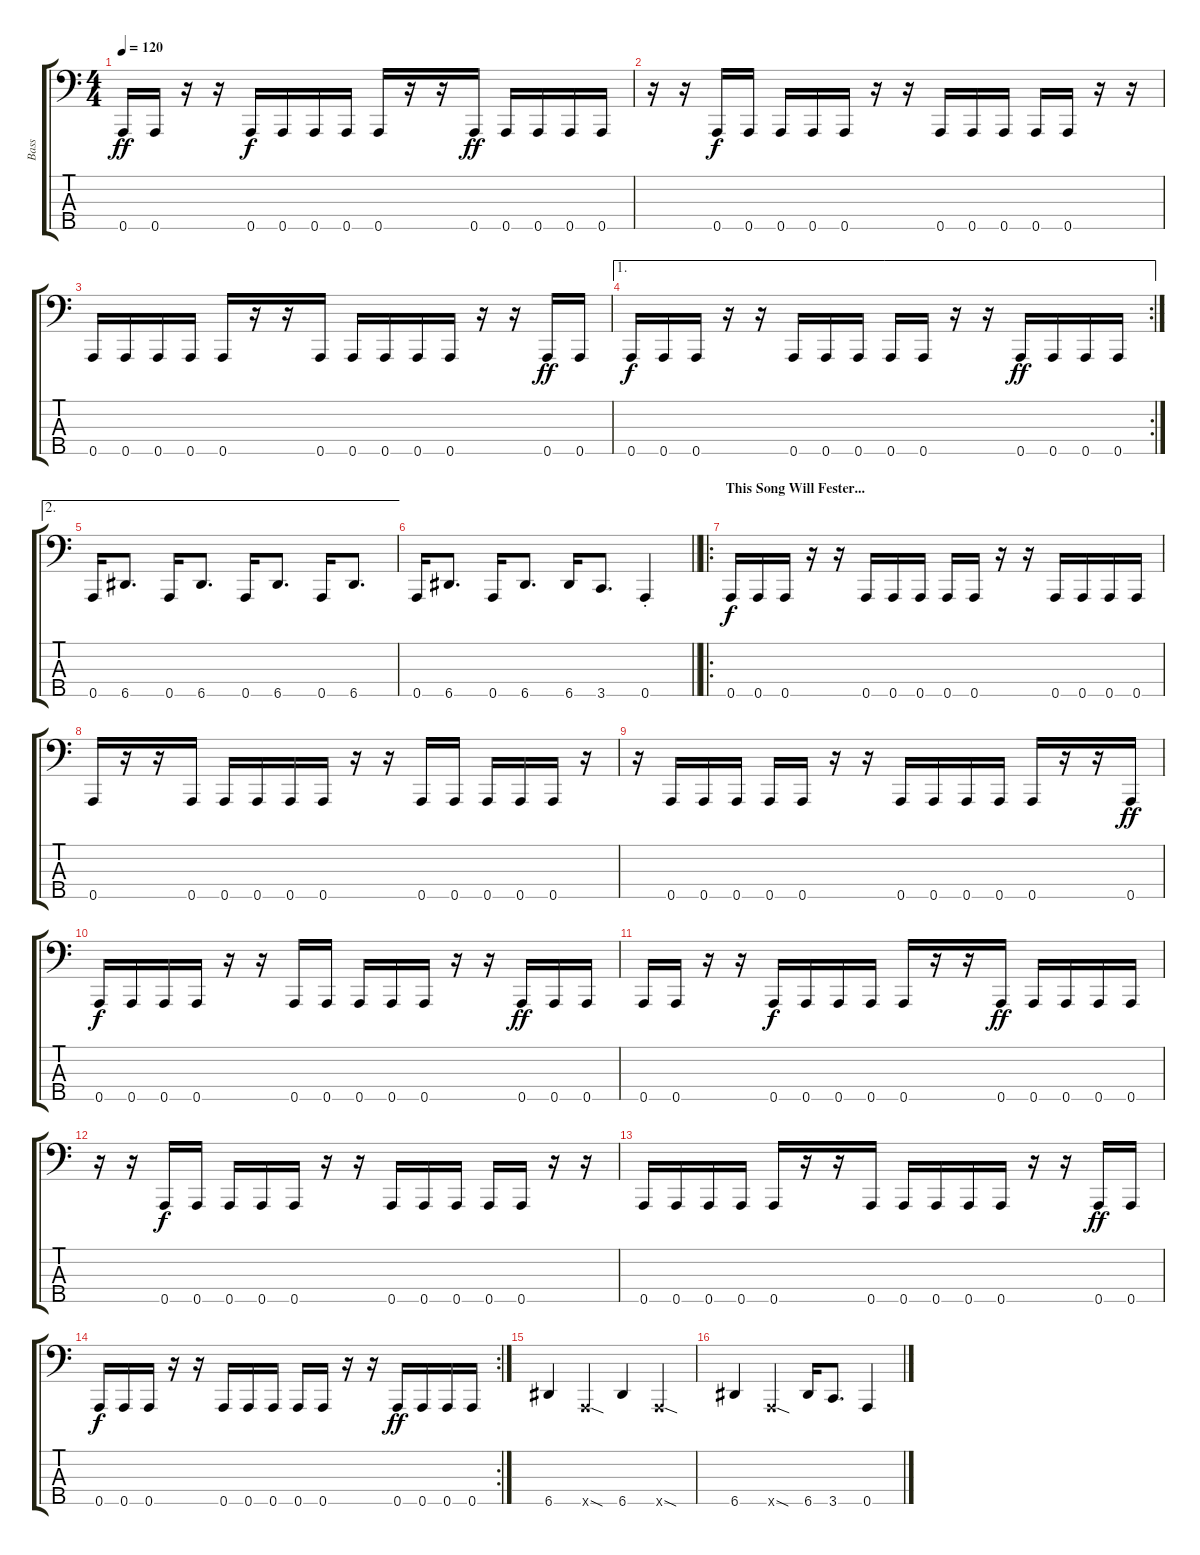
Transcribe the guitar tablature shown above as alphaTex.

\track ("Bass" "Bass") {instrument distortionguitar}
\staff {score tabs}
\tuning (G2 D2 A1 E1 A0) {hide}
\ts (4 4)
\tempo 120
\clef f4
\ks c
0.5.16{dy ff} 0.5.16 r.16 r.16 0.5.16{dy f} 0.5.16 0.5.16 0.5.16 0.5.16 r.16 r.16 0.5.16{dy ff} 0.5.16 0.5.16 0.5.16 0.5.16 |
r.16 r.16 0.5.16{dy f} 0.5.16 0.5.16 0.5.16 0.5.16 r.16 r.16 0.5.16 0.5.16 0.5.16 0.5.16 0.5.16 r.16 r.16 |
0.5.16 0.5.16 0.5.16 0.5.16 0.5.16 r.16 r.16 0.5.16 0.5.16 0.5.16 0.5.16 0.5.16 r.16 r.16 0.5.16{dy ff} 0.5.16 |
\ae 1
\rc 2
0.5.16{dy f} 0.5.16 0.5.16 r.16 r.16 0.5.16 0.5.16 0.5.16 0.5.16 0.5.16 r.16 r.16 0.5.16{dy ff} 0.5.16 0.5.16 0.5.16 |
\ae 2
0.5.16 6.5.8{d} 0.5.16 6.5.8{d} 0.5.16 6.5.8{d} 0.5.16 6.5.8{d} |
\barLineRight lightlight
0.5.16 6.5.8{d} 0.5.16 6.5.8{d} 6.5.16 3.5.8{d} 0.5{st}.4 |
\ro
\section ("" "This Song Will Fester...")
0.5.16{dy f} 0.5.16 0.5.16 r.16 r.16 0.5.16 0.5.16 0.5.16 0.5.16 0.5.16 r.16 r.16 0.5.16 0.5.16 0.5.16 0.5.16 |
0.5.16 r.16 r.16 0.5.16 0.5.16 0.5.16 0.5.16 0.5.16 r.16 r.16 0.5.16 0.5.16 0.5.16 0.5.16 0.5.16 r.16 |
r.16 0.5.16 0.5.16 0.5.16 0.5.16 0.5.16 r.16 r.16 0.5.16 0.5.16 0.5.16 0.5.16 0.5.16 r.16 r.16 0.5.16{dy ff} |
0.5.16{dy f} 0.5.16 0.5.16 0.5.16 r.16 r.16 0.5.16 0.5.16 0.5.16 0.5.16 0.5.16 r.16 r.16 0.5.16{dy ff} 0.5.16 0.5.16 |
0.5.16 0.5.16 r.16 r.16 0.5.16{dy f} 0.5.16 0.5.16 0.5.16 0.5.16 r.16 r.16 0.5.16{dy ff} 0.5.16 0.5.16 0.5.16 0.5.16 |
r.16 r.16 0.5.16{dy f} 0.5.16 0.5.16 0.5.16 0.5.16 r.16 r.16 0.5.16 0.5.16 0.5.16 0.5.16 0.5.16 r.16 r.16 |
0.5.16 0.5.16 0.5.16 0.5.16 0.5.16 r.16 r.16 0.5.16 0.5.16 0.5.16 0.5.16 0.5.16 r.16 r.16 0.5.16{dy ff} 0.5.16 |
\rc 2
0.5.16{dy f} 0.5.16 0.5.16 r.16 r.16 0.5.16 0.5.16 0.5.16 0.5.16 0.5.16 r.16 r.16 0.5.16{dy ff} 0.5.16 0.5.16 0.5.16 |
6.5.4 0.5{sod x}.4 6.5.4 0.5{sod x}.4 |
6.5.4 0.5{sod x}.4 6.5.16 3.5.8{d} 0.5.4
